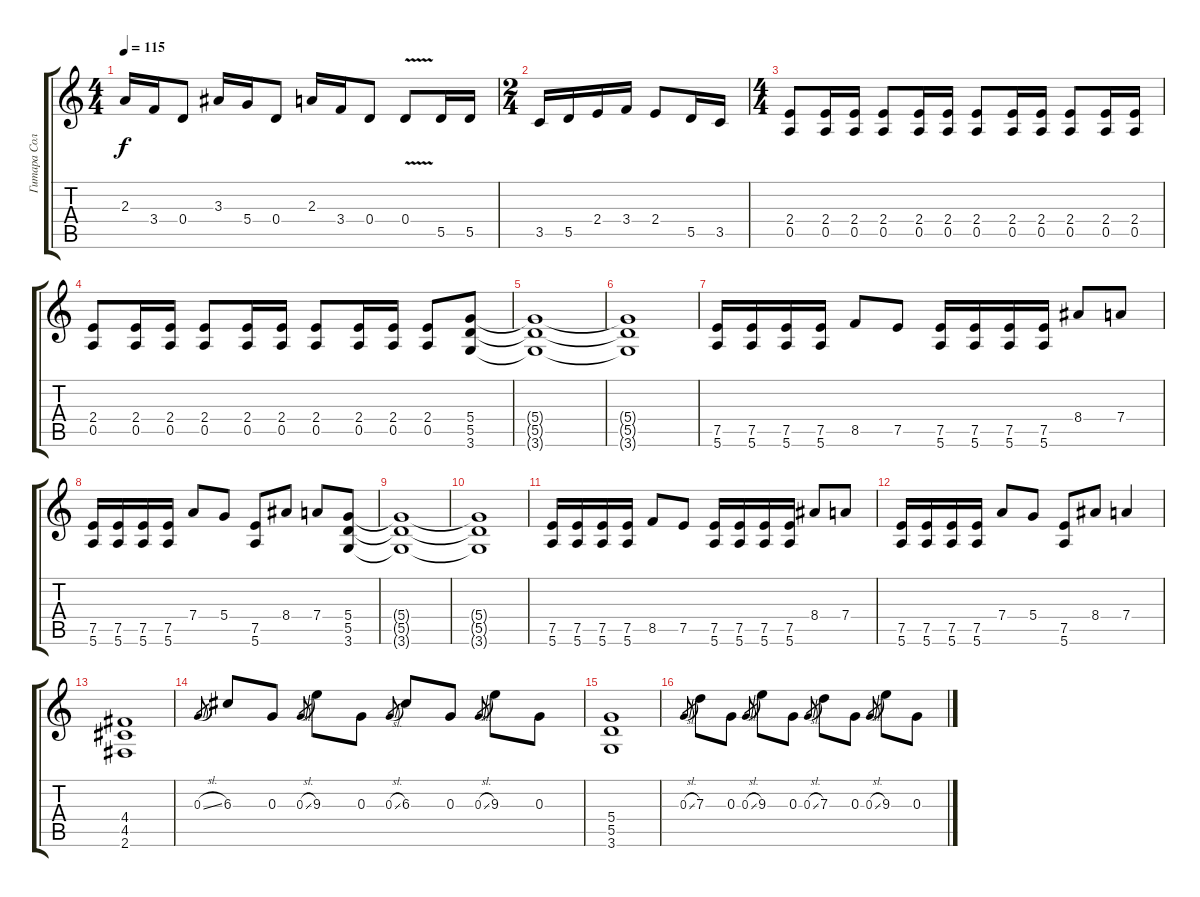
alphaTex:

\track ("Гитара Соло 1" "Гитара Сол") {instrument distortionguitar}
\staff {score tabs}
\tuning (E4 B3 G3 D3 A2 E2) {hide}
\ts (4 4)
\tempo 115
\clef g2
\ks c
2.3.16{dy f} 3.4.16 0.4.8 3.3.16 5.4.16 0.4.8 2.3.16 3.4.16 0.4.8 0.4{v}.8 5.5.16 5.5.16 |
\ts (2 4)
3.5.16 5.5.16 2.4.16 3.4.16 2.4.8 5.5.16 3.5.16 |
\ts (4 4)
(2.4 0.5).8 (2.4 0.5).16 (2.4 0.5).16 (2.4 0.5).8 (2.4 0.5).16 (2.4 0.5).16 (2.4 0.5).8 (2.4 0.5).16 (2.4 0.5).16 (2.4 0.5).8 (2.4 0.5).16 (2.4 0.5).16 |
(2.4 0.5).8 (2.4 0.5).16 (2.4 0.5).16 (2.4 0.5).8 (2.4 0.5).16 (2.4 0.5).16 (2.4 0.5).8 (2.4 0.5).16 (2.4 0.5).16 (2.4 0.5).8 (5.4 5.5 3.6).8 |
(5.4{t} 5.5{t} 3.6{t}).1 |
(5.4{t} 5.5{t} 3.6{t}).1 |
(7.5 5.6).16 (7.5 5.6).16 (7.5 5.6).16 (7.5 5.6).16 8.5.8 7.5.8 (7.5 5.6).16 (7.5 5.6).16 (7.5 5.6).16 (7.5 5.6).16 8.4.8 7.4.8 |
(7.5 5.6).16 (7.5 5.6).16 (7.5 5.6).16 (7.5 5.6).16 7.4.8 5.4.8 (7.5 5.6).8 8.4.8 7.4.8 (5.4 5.5 3.6).8 |
(5.4{t} 5.5{t} 3.6{t}).1 |
(5.4{t} 5.5{t} 3.6{t}).1 |
(7.5 5.6).16 (7.5 5.6).16 (7.5 5.6).16 (7.5 5.6).16 8.5.8 7.5.8 (7.5 5.6).16 (7.5 5.6).16 (7.5 5.6).16 (7.5 5.6).16 8.4.8 7.4.8 |
(7.5 5.6).16 (7.5 5.6).16 (7.5 5.6).16 (7.5 5.6).16 7.4.8 5.4.8 (7.5 5.6).8 8.4.8 7.4.4 |
(4.4 4.5 2.6).1 |
0.3{sl}.8{gr} 6.3.8 0.3.8 0.3{sl}.8{gr} 9.3.8 0.3.8 0.3{sl}.8{gr} 6.3.8 0.3.8 0.3{sl}.8{gr} 9.3.8 0.3.8 |
(5.4 5.5 3.6).1 |
0.3{sl}.8{gr} 7.3.8 0.3.8 0.3{sl}.8{gr} 9.3.8 0.3.8 0.3{sl}.8{gr} 7.3.8 0.3.8 0.3{sl}.8{gr} 9.3.8 0.3.8
